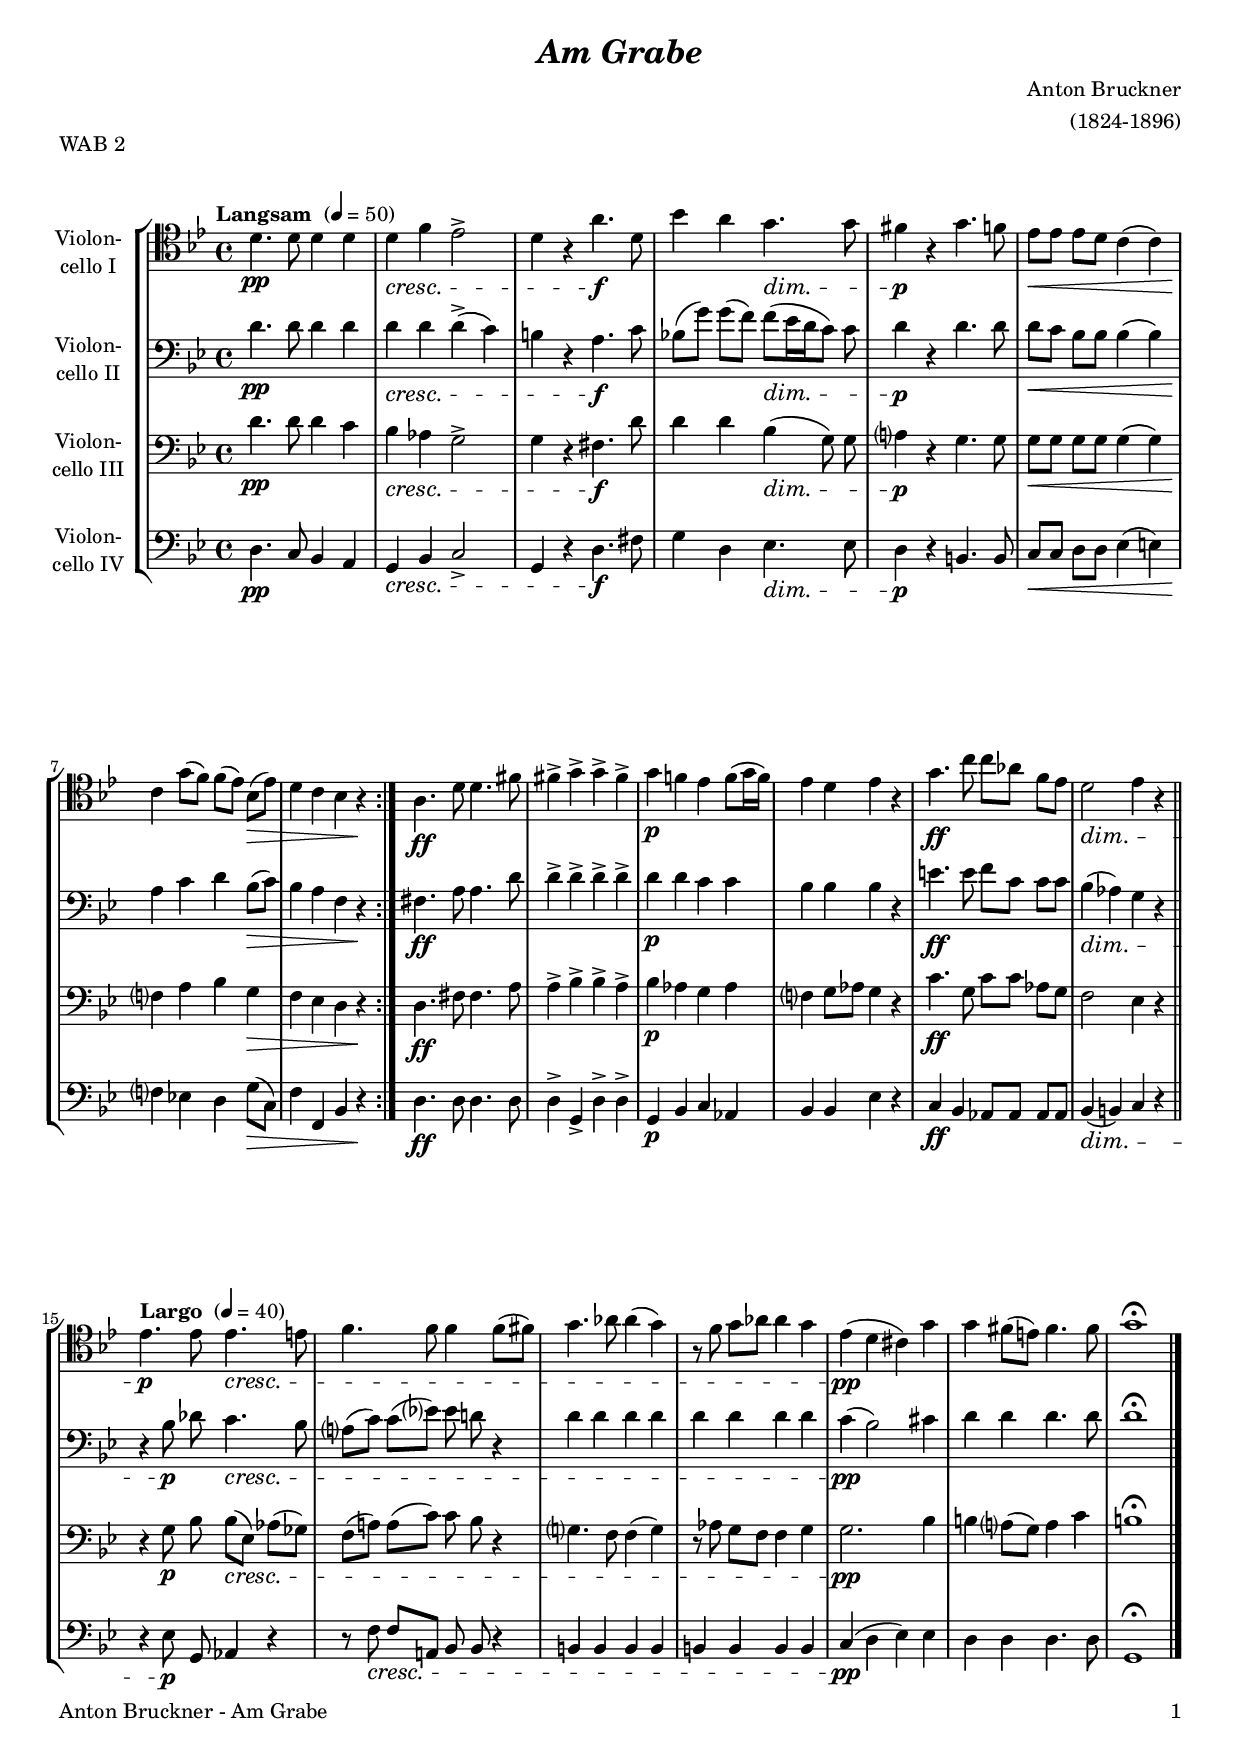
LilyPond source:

\version "2.18.2"
\include "deutsch.ly"
  
#(set-global-staff-size 18)

\header {
  title     = \markup \bold \italic "Am Grabe"
  composer  = "Anton Bruckner"
  arranger  = "(1824-1896)"
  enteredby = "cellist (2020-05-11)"
  piece     = "WAB 2"
}

voiceconsts = {
  \key f \minor
  \time 4/4
  \clef "bass"
%  \numericTimeSignature
  \compressFullBarRests
  % Set default beaming for all staves
 \set Timing.beamExceptions = #'()
 \set Timing.baseMoment     = #(ly:make-moment 1 4)
 \set Timing.beatStructure  = #'(1 1 1 1)
  \tempo "Langsam " 4=50
}

micl = "clarinet"
mifl = "flute"
miob = "oboe"
mifh = "french horn"
misx = "tenor sax"
mist = "string ensemble 1"
miba = "cello"

largo = { \bar "||" \tempo "Largo " 4=40 }

va = \relative c' {
  \voiceconsts
  \clef "tenor"

  \repeat volta 2 {
    c4.\pp c8 c4 c
    c\cresc es des2->
    c4 r g'4.\f c,8
    as'4 g f4.\dim f8

    e4\p r f4. es8
    des\< des des c b4( b)
    b\! f'8( es) es( des) as(\> des)
    c4 b as r\!
  }

  
  g4.\ff c8 c4. e8
  e4-> f-> f-> e->
  f\p es! des es8( f16 es)
  des4 c des r

  f4.\ff b8 b ges es des
  c2\dim des4 r \largo
  des4.\p des8 des4.\cresc d8
  es4. es8 es4 es8( e)

  f4. ges8 ges4( f)
  r8 es f ges ges4 f
  des(\pp c h) f'
  f e8( d) e4. e8
  f1\fermata \bar "|."
}

vb = \relative c' {
  \voiceconsts

  \repeat volta 2 {
    c4.\pp c8 c4 c
    c\cresc c c4(-> b)
    a r g4.\f b8
    as!( f') f( es) es[(\dim des16 c b8)] b

    c4\p r c4. c8
    c\< b as as as4( as)
    g\! b c as8(\> b)
    as4 g es r\!
  }

  e4.\ff g8 g4. c8
  c4-> c-> c-> c->
  c\p c b b
  as as as r

  d4.\ff d8 es b b b
  as4(\dim ges) f r \largo
  r as8\p \noBeam ces b4.\cresc as8
  g?( b) b( des?) des \noBeam c! r4

  c c c c
  c c c c
  b(\pp as2) h4
  c c c4. c8
  c1\fermata \bar "|."
}

vc = \relative c' {
  \voiceconsts

  \repeat volta 2 {
    c4.\pp c8 c4 b
    as\cresc ges f2->
    f4 r e4.\f c'8
    c4 c as(\dim f8) \noBeam f

    g?4\p r f4. f8
    f\< f f f f4( f)
    es?\! g as f\>
    es des c r\!
  }

  c4.\ff e8 e4. g8
  g4-> as-> as-> g->
  as\p ges f ges
  es? f8 ges f4 r

  b4.\ff f8 b b ges f
  es2 des4 r \largo
  r f8\p \noBeam as as(\cresc des,) ges( fes)
  es( g!) g( b) b \noBeam as r4

  f?4. es8 es4( f)
  r8 ges f es es4 f
  f2.\pp as4
  a g?8( f) g4 b
  a1\fermata \bar "|."
}

vd = \relative c {
  \voiceconsts

  \repeat volta 2 {
    c4.\pp b8 as4 g
    f\cresc as b2->
    f4 r c'4.\f e8
    f4 c des4.\dim des8

    c4\p r a4. a8
    b\< b c c des4( d)
    es?\! des! c f8(\> b,)
    es4 es, as r\!
  }

  c4.\ff c8 c4. c8
  c4-> f,-> c'-> c->
  f,\p as b ges
  as as des r

  b\ff as ges8 ges ges ges
  as4(\dim a) b r \largo
  r des8\p \noBeam f, ges4 r
  r8 es'\cresc es g,! as \noBeam as r4

  a4 a a a
  a a a a
  b(\pp c des) des
  c c c4. c8
  f,1\fermata \bar "|."
}


music = \new StaffGroup <<
      \new Staff {
	\set Staff.midiInstrument = \miba
	\set Staff.instrumentName = \markup \center-column { "Violon-" "cello I" }
	\transpose f g { \va }
      }

      \new Staff {
	\set Staff.midiInstrument = \miba
	\set Staff.instrumentName = \markup \center-column { "Violon-" "cello II" }
	\transpose f g { \vb }
      }

      \new Staff {
	\set Staff.midiInstrument = \miba
	\set Staff.instrumentName = \markup \center-column { "Violon-" "cello III" }
	\transpose f g { \vc }
      }

      \new Staff {
	\set Staff.midiInstrument = \miba
	\set Staff.instrumentName = \markup \center-column { "Violon-" "cello IV" }
	\transpose f g { \vd }
      }
>>

\book {
   \paper {
    print-page-number = ##t
    print-first-page-number = ##t
    ragged-last-bottom = ##f
    oddHeaderMarkup = \markup \null
    evenHeaderMarkup = \markup \null
    oddFooterMarkup = \markup {
      \fill-line {
        \on-the-fly #print-page-number-check-first
        "Anton Bruckner - Am Grabe" \fromproperty #'page:page-number-string
      }
    }
    evenFooterMarkup = \oddFooterMarkup
  } \score {
    \music
    \layout {}
  }

  \score {
    \unfoldRepeats \music

    \midi {
      \context {
        \Score
      }
    }
  }
}